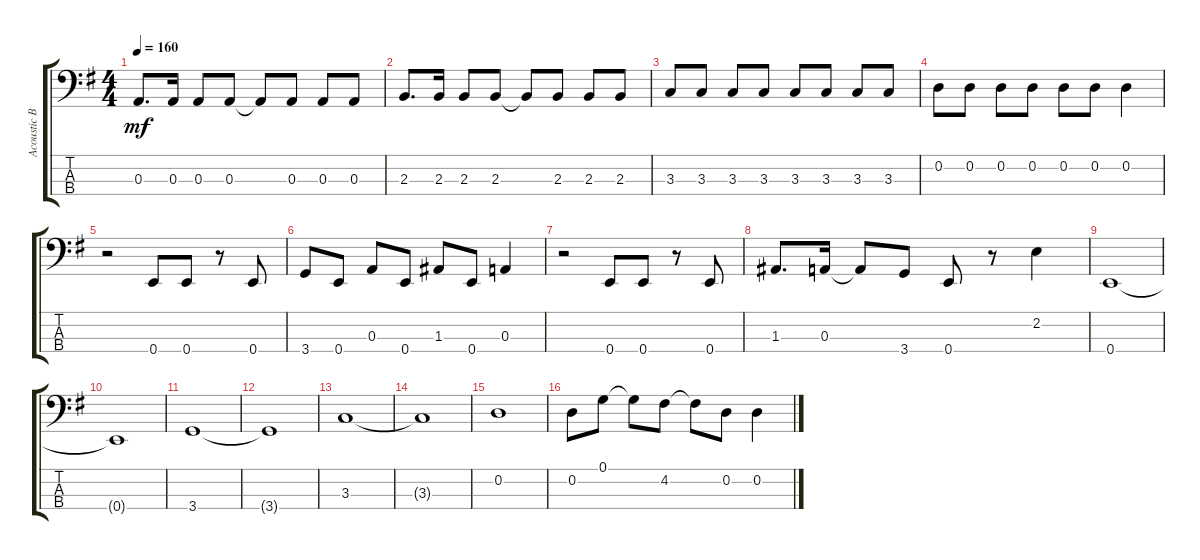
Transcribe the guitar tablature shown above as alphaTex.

\track ("Acoustic Bass" "Acoustic B") {instrument slapbass1}
\staff {score tabs}
\tuning (G2 D2 A1 E1) {hide}
\ts (4 4)
\tempo 160
\clef f4
\ks g
0.3.8{d dy mf} 0.3.16 0.3.8 0.3.8 0.3{t}.8 0.3.8 0.3.8 0.3.8 |
2.3.8{d} 2.3.16 2.3.8 2.3.8 2.3{t}.8 2.3.8 2.3.8 2.3.8 |
3.3.8 3.3.8 3.3.8 3.3.8 3.3.8 3.3.8 3.3.8 3.3.8 |
0.2.8 0.2.8 0.2.8 0.2.8 0.2.8 0.2.8 0.2.4 |
r.2 0.4.8 0.4.8 r.8 0.4.8 |
3.4.8 0.4.8 0.3.8 0.4.8 1.3.8 0.4.8 0.3.4 |
r.2 0.4.8 0.4.8 r.8 0.4.8 |
1.3.8{d} 0.3.16 0.3{t}.8 3.4.8 0.4.8 r.8 2.2.4 |
0.4.1 |
0.4{t}.1 |
3.4.1 |
3.4{t}.1 |
3.3.1 |
3.3{t}.1 |
0.2.1 |
0.2.8 0.1.8 0.1{t}.8 4.2.8 4.2{t}.8 0.2.8 0.2.4
